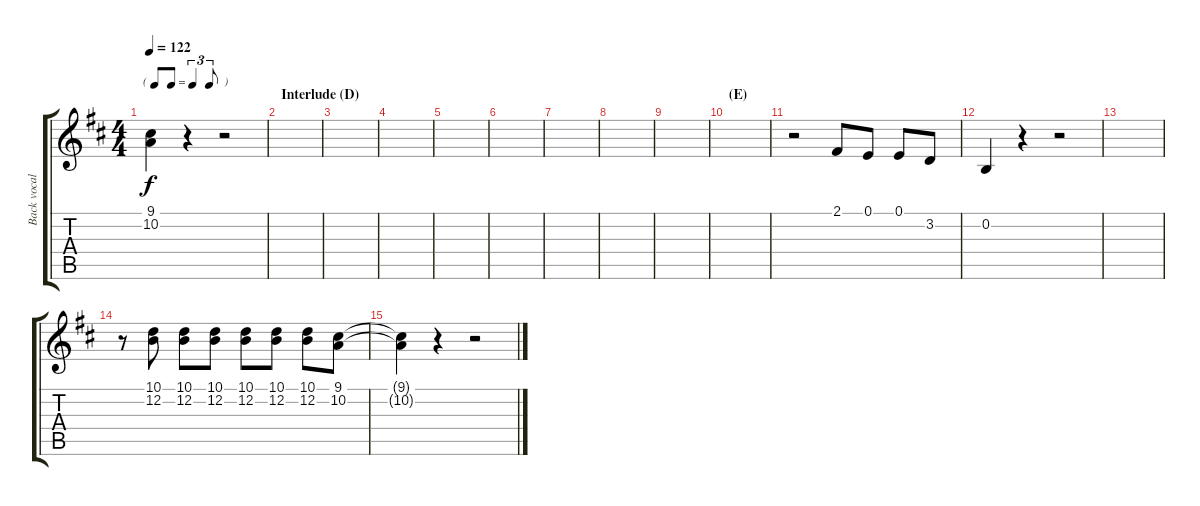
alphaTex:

\track ("Back vocals" "Back vocal") {instrument viola}
\staff {score tabs}
\tuning (E4 B3 G3 D3 A2 E2) {hide}
\ts (4 4)
\tf triplet8th
\tempo 122
\clef g2
\ks d
(9.1{t} 10.2{t}).4{dy f} r.4 r.2 |
\section ("" "Interlude (D)")
|
|
|
|
|
|
|
|
\section ("" "(E)")
|
r.2 2.1.8 0.1.8 0.1.8 3.2.8 |
0.2.4 r.4 r.2 |
|
r.8 (10.1 12.2).8 (10.1 12.2).8 (10.1 12.2).8 (10.1 12.2).8 (10.1 12.2).8 (10.1 12.2).8 (9.1 10.2).8 |
(9.1{t} 10.2{t}).4 r.4 r.2
